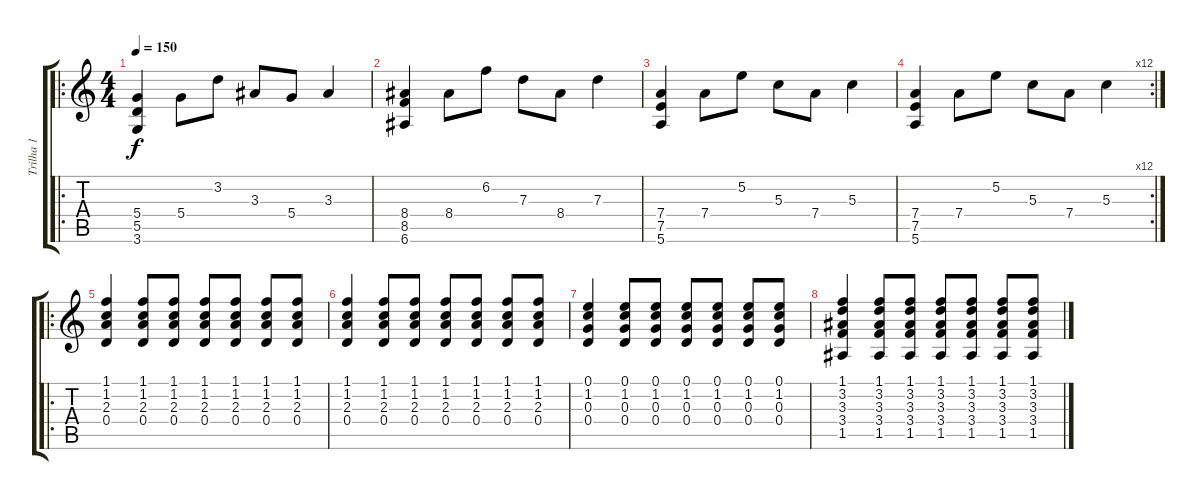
\track ("Trilha 1" "Trilha 1") {instrument acousticguitarnylon}
\staff {score tabs}
\tuning (E4 B3 G3 D3 A2 E2) {hide}
\ro
\ts (4 4)
\tempo 150
\clef g2
\ks c
(5.4 5.5 3.6).4{dy f} 5.4.8 3.2.8 3.3.8 5.4.8 3.3.4 |
(8.4 8.5 6.6).4 8.4.8 6.2.8 7.3.8 8.4.8 7.3.4 |
(7.4 7.5 5.6).4 7.4.8 5.2.8 5.3.8 7.4.8 5.3.4 |
\rc 12
(7.4 7.5 5.6).4 7.4.8 5.2.8 5.3.8 7.4.8 5.3.4 |
\ro
(1.1 1.2 2.3 0.4).4 (1.1 1.2 2.3 0.4).8 (1.1 1.2 2.3 0.4).8 (1.1 1.2 2.3 0.4).8 (1.1 1.2 2.3 0.4).8 (1.1 1.2 2.3 0.4).8 (1.1 1.2 2.3 0.4).8 |
(1.1 1.2 2.3 0.4).4 (1.1 1.2 2.3 0.4).8 (1.1 1.2 2.3 0.4).8 (1.1 1.2 2.3 0.4).8 (1.1 1.2 2.3 0.4).8 (1.1 1.2 2.3 0.4).8 (1.1 1.2 2.3 0.4).8 |
(0.1 1.2 0.3 0.4).4 (0.1 1.2 0.3 0.4).8 (0.1 1.2 0.3 0.4).8 (0.1 1.2 0.3 0.4).8 (0.1 1.2 0.3 0.4).8 (0.1 1.2 0.3 0.4).8 (0.1 1.2 0.3 0.4).8 |
(1.1 3.2 3.3 3.4 1.5).4 (1.1 3.2 3.3 3.4 1.5).8 (1.1 3.2 3.3 3.4 1.5).8 (1.1 3.2 3.3 3.4 1.5).8 (1.1 3.2 3.3 3.4 1.5).8 (1.1 3.2 3.3 3.4 1.5).8 (1.1 3.2 3.3 3.4 1.5).8
